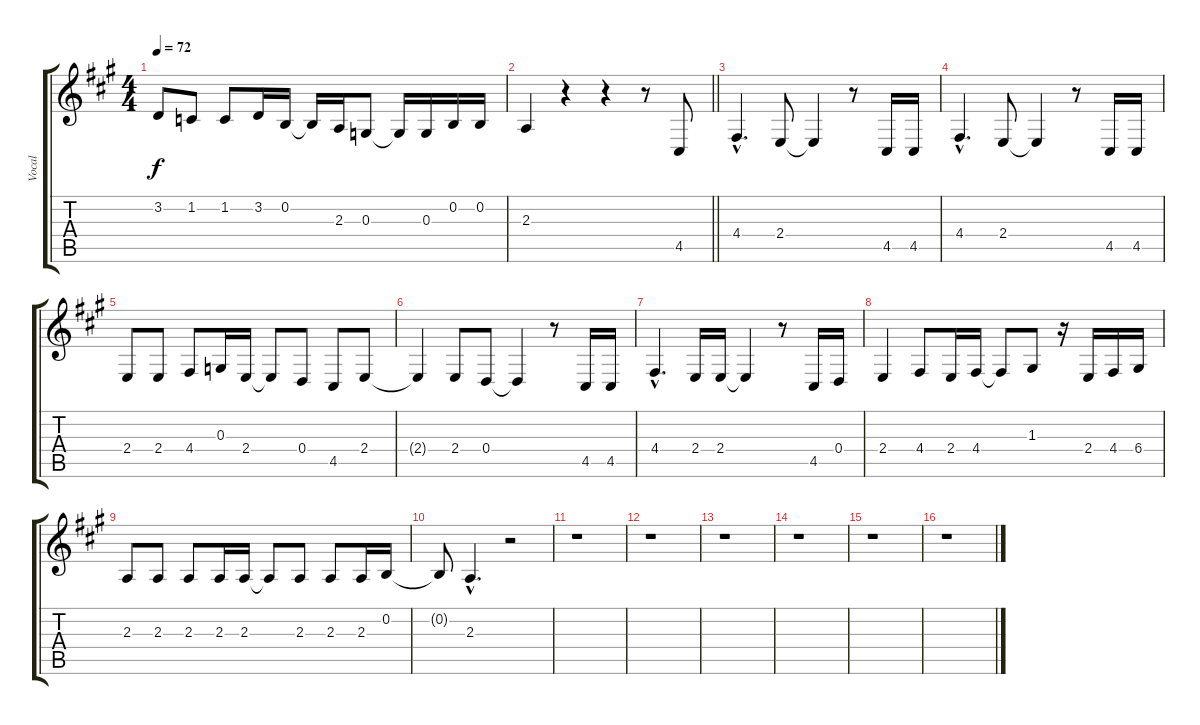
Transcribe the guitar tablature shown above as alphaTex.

\track ("Vocal" "Vocal") {instrument oboe}
\staff {score tabs}
\tuning (E4 B3 G3 D3 A2 E2) {hide}
\ts (4 4)
\tempo 72
\clef g2
\ks a
3.2.8{dy f} 1.2.8 1.2.8 3.2.16 0.2.16 0.2{t}.16 2.3.16 0.3.8 0.3{t}.16 0.3.16 0.2.16 0.2.16 |
\barLineRight lightlight
2.3.4 r.4 r.4 r.8 4.5.8 |
4.4{hac}.4{d} 2.4.8 2.4{t}.4 r.8 4.5.16 4.5.16 |
4.4{hac}.4{d} 2.4.8 2.4{t}.4 r.8 4.5.16 4.5.16 |
2.4.8 2.4.8 4.4.8 0.3.16 2.4.16 2.4{t}.8 0.4.8 4.5.8 2.4.8 |
2.4{t}.4 2.4.8 0.4.8 0.4{t}.4 r.8 4.5.16 4.5.16 |
4.4{hac}.4{d} 2.4.16 2.4.16 2.4{t}.4 r.8 4.5.16 0.4.16 |
2.4.4 4.4.8 2.4.16 4.4.16 4.4{t}.8 1.3.8 r.16 2.4.16 4.4.16 6.4.16 |
2.3.8 2.3.8 2.3.8 2.3.16 2.3.16 2.3{t}.8 2.3.8 2.3.8 2.3.16 0.2.16 |
0.2{t}.8 2.3{hac}.4{d} r.2 |
r.1 |
r.1 |
r.1 |
r.1 |
r.1 |
r.1
